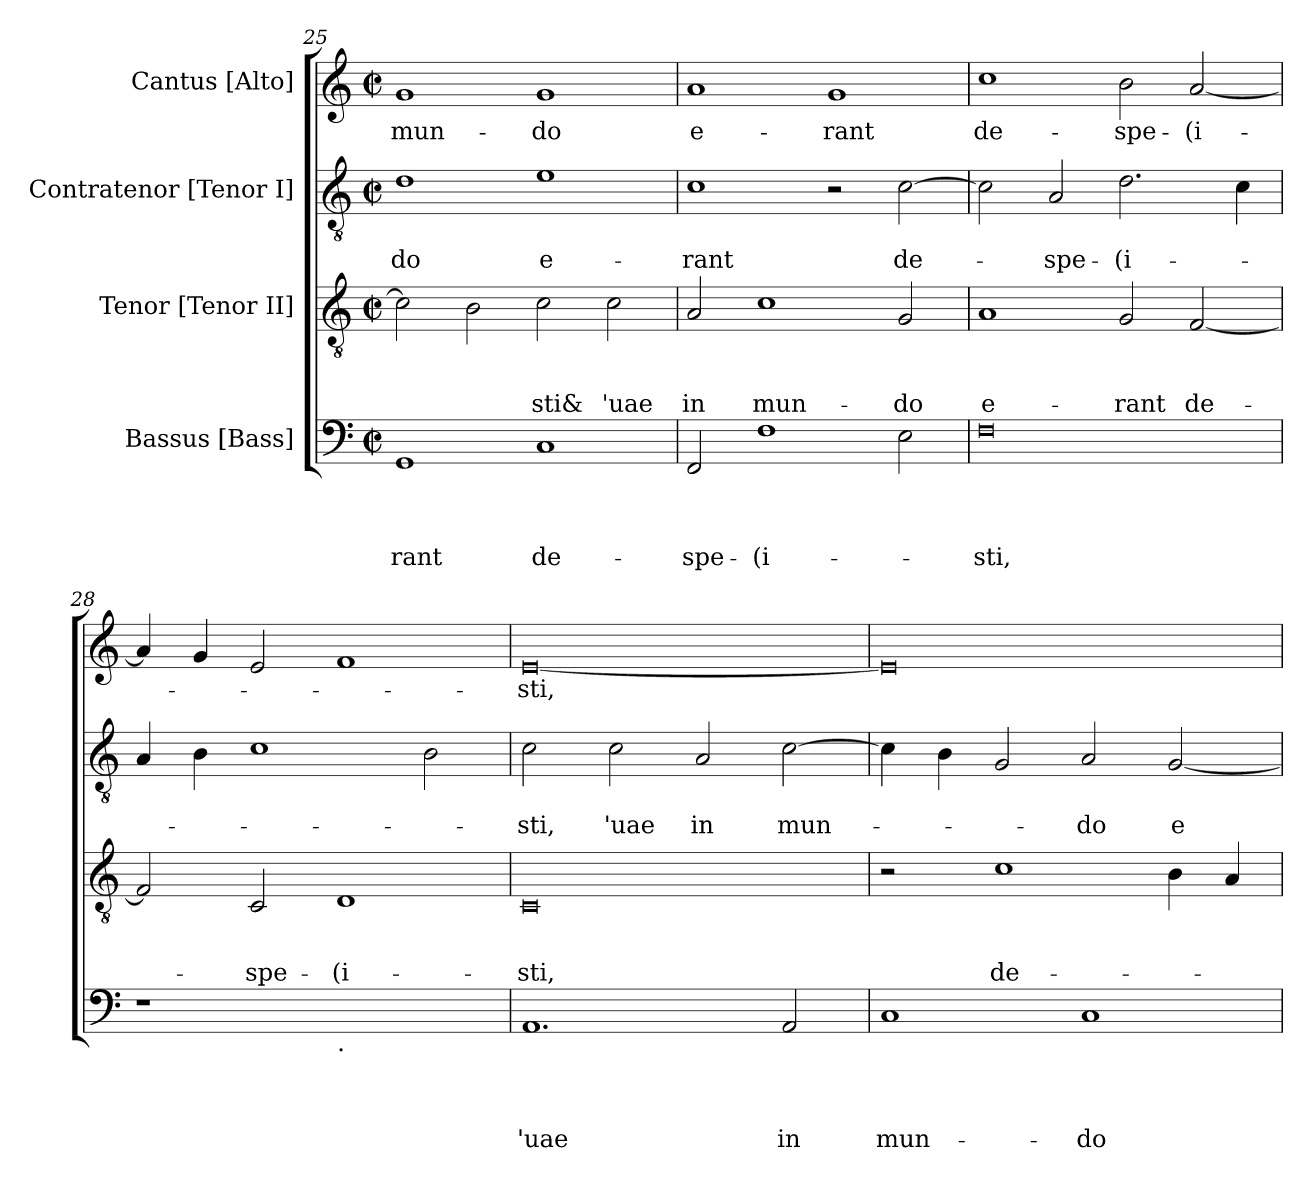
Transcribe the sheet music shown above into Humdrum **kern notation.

**kern	**text	**text	**text	**text	**kern	**text	**text	**text	**kern	**text	**text	**kern	**text
*part4	*part4	*part4	*part4	*part4	*part3	*part3	*part3	*part3	*part2	*part2	*part2	*part1	*part1
*staff4	*staff4	*staff4	*staff4	*staff4	*staff3	*staff3	*staff3	*staff3	*staff2	*staff2	*staff2	*staff1	*staff1
*I"Bassus [Bass]	*	*	*	*	*I"Tenor [Tenor II]	*	*	*	*I"Contratenor [Tenor I]	*	*	*I"Cantus [Alto]	*
!!LO:LB:g=z
*clefF4	*	*	*	*	*clefGv2	*	*	*	*clefGv2	*	*	*clefG2	*
*k[]	*	*	*	*	*k[]	*	*	*	*k[]	*	*	*k[]	*
*C:	*	*	*	*	*C:	*	*	*	*C:	*	*	*C:	*
*M2/2	*	*	*	*	*M2/2	*	*	*	*M2/2	*	*	*M2/2	*
*met(c|)	*	*	*	*	*met(c|)	*	*	*	*met(c|)	*	*	*met(c|)	*
=25	=25	=25	=25	=25	=25	=25	=25	=25	=25	=25	=25	=25	=25
!	!	!	!	!LO:LY:b:rj	!	!	!	!	!	!	!LO:LY:b:rj	!	!LO:LY:b:rj
1GG	.	.	.	-rant	2c\]	.	.	.	1d	.	-do	1g	mun-
.	.	.	.	.	2B\	.	.	.	.	.	.	.	.
!	!	!	!	!LO:LY:b:rj	!	!	!	!LO:LY:b:rj	!	!	!LO:LY:b:rj	!	!LO:LY:b:rj
1C	.	.	.	de-	2c\	.	.	-sti&	1e	.	e-	1g	-do
!	!	!	!	!	!	!	!	!LO:LY:b:rj	!	!	!	!	!
.	.	.	.	.	2c\	.	.	'uae	.	.	.	.	.
=26	=26	=26	=26	=26	=26	=26	=26	=26	=26	=26	=26	=26	=26
!	!	!	!	!LO:LY:b:rj	!	!	!	!LO:LY:b:rj	!	!	!LO:LY:b:rj	!	!LO:LY:b:rj
2FF/	.	.	.	-spe-	2A/	.	.	in	1c	.	-rant	1a	e-
!	!	!	!	!LO:LY:b:rj	!	!	!	!LO:LY:b:rj	!	!	!	!	!
1F	.	.	.	-(i-	1c	.	.	mun-	.	.	.	.	.
!	!	!	!	!	!	!	!	!	!	!	!	!	!LO:LY:b:rj
.	.	.	.	.	.	.	.	.	2r	.	.	1g	-rant
!	!	!	!	!	!	!	!	!LO:LY:b:rj	!	!	!LO:LY:b:rj	!	!
2E\	.	.	.	.	2G/	.	.	-do	[>2c\	.	de-	.	.
=27	=27	=27	=27	=27	=27	=27	=27	=27	=27	=27	=27	=27	=27
!	!	!	!	!LO:LY:b:rj	!	!	!	!LO:LY:b:rj	!	!	!	!	!LO:LY:b:rj
0F	.	.	.	-sti,	1A	.	.	e-	2c\]	.	.	1cc	de-
!	!	!	!	!	!	!	!	!	!	!	!LO:LY:b:rj	!	!
.	.	.	.	.	.	.	.	.	2A/	.	-spe-	.	.
!	!	!	!	!	!	!	!	!LO:LY:b:rj	!	!	!LO:LY:b:rj	!	!LO:LY:b:rj
.	.	.	.	.	2G/	.	.	-rant	2.d\	.	-(i-	2b\	-spe-
!	!	!	!	!	!	!	!	!LO:LY:b:rj	!	!	!	!	!LO:LY:b:rj
.	.	.	.	.	[<2F/	.	.	de-	.	.	.	[<2a/	-(i-
.	.	.	.	.	.	.	.	.	4c\	.	.	.	.
=28	=28	=28	=28	=28	=28	=28	=28	=28	=28	=28	=28	=28	=28
1r	.	.	.	.	2F/]	.	.	.	4A/	.	.	4a/]	.
.	.	.	.	.	.	.	.	.	4B\	.	.	4g/	.
!	!	!	!	!	!	!	!	!LO:LY:b:rj	!	!	!	!	!
.	.	.	.	.	2C/	.	.	-spe-	1c	.	.	2e/	.
!LO:TX:b:t=.	!	!	!	!	!	!	!	!	!	!	!	!	!
!	!	!	!	!	!	!	!	!LO:LY:b:rj	!	!	!	!	!
1ryy	.	.	.	.	1D	.	.	-(i-	.	.	.	1f	.
.	.	.	.	.	.	.	.	.	2B\	.	.	.	.
!!LO:LB:g=z
=29	=29	=29	=29	=29	=29	=29	=29	=29	=29	=29	=29	=29	=29
!	!	!	!	!LO:LY:b:rj	!	!	!	!LO:LY:b:rj	!	!	!LO:LY:b:rj	!	!LO:LY:b:rj
1.AA	.	.	.	'uae	0C	.	.	-sti,	2c\	.	-sti,	[<0e	-sti,
!	!	!	!	!	!	!	!	!	!	!	!LO:LY:b:rj	!	!
.	.	.	.	.	.	.	.	.	2c\	.	'uae	.	.
!	!	!	!	!	!	!	!	!	!	!	!LO:LY:b:rj	!	!
.	.	.	.	.	.	.	.	.	2A/	.	in	.	.
!	!	!	!	!LO:LY:b:rj	!	!	!	!	!	!	!LO:LY:b:rj	!	!
2AA/	.	.	.	in	.	.	.	.	[>2c\	.	mun-	.	.
=30	=30	=30	=30	=30	=30	=30	=30	=30	=30	=30	=30	=30	=30
!	!	!	!	!LO:LY:b:rj	!	!	!	!	!	!	!	!	!
1C	.	.	.	mun-	2r	.	.	.	4c\]	.	.	0e]	.
.	.	.	.	.	.	.	.	.	4B\	.	.	.	.
!	!	!	!	!	!	!	!	!LO:LY:b:rj	!	!	!	!	!
.	.	.	.	.	1c	.	.	de-	2G/	.	.	.	.
!	!	!	!	!LO:LY:b:rj	!	!	!	!	!	!	!LO:LY:b:rj	!	!
1C	.	.	.	-do	.	.	.	.	2A/	.	-do	.	.
!	!	!	!	!	!	!	!	!	!	!	!LO:LY:b:rj	!	!
.	.	.	.	.	4B\	.	.	.	[<2G/	.	e-	.	.
.	.	.	.	.	4A/	.	.	.	.	.	.	.	.
=	=	=	=	=	=	=	=	=	=	=	=	=	=
*-	*-	*-	*-	*-	*-	*-	*-	*-	*-	*-	*-	*-	*-
